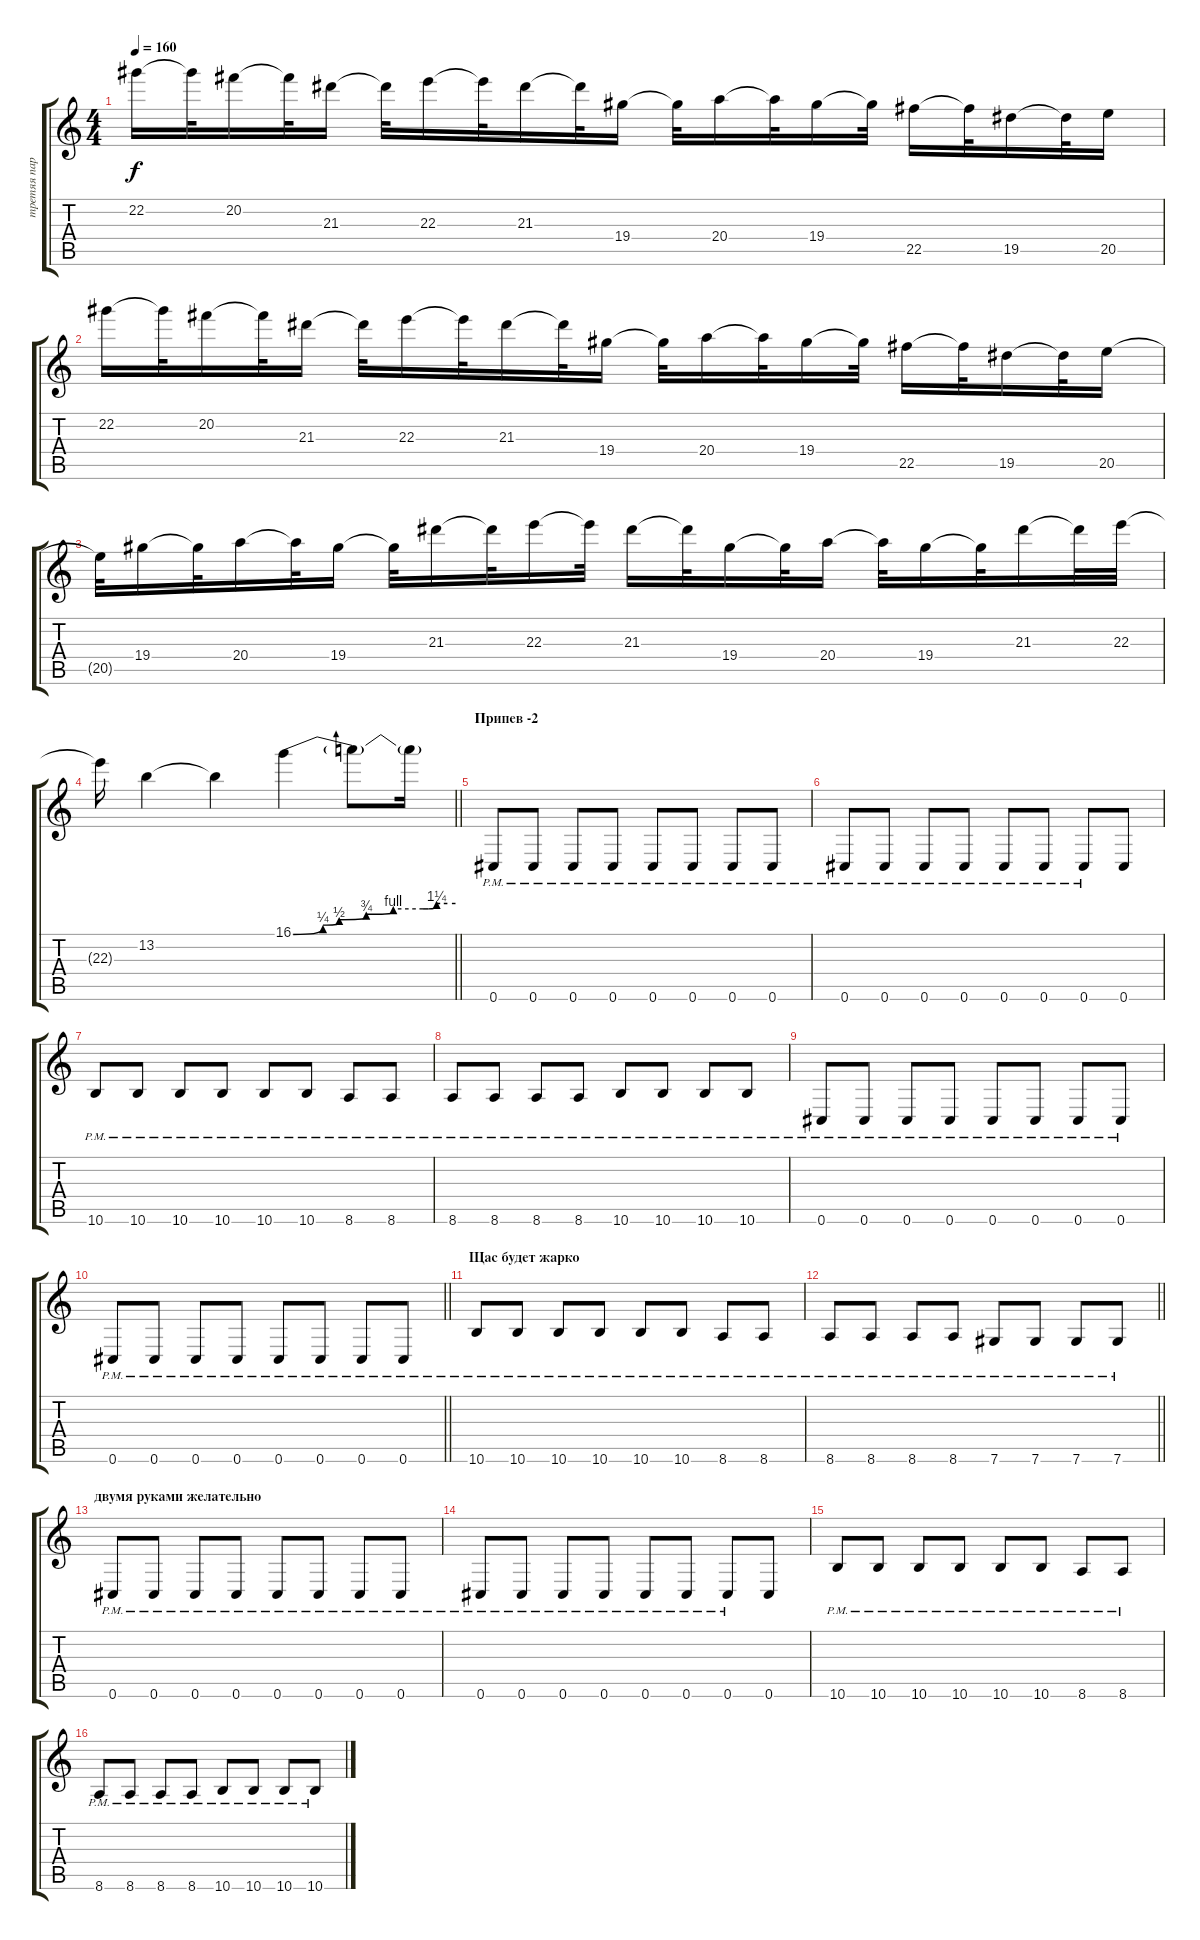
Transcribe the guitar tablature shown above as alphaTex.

\track ("третяя партия , оно же СОЛО" "третяя пар") {instrument distortionguitar}
\staff {score tabs}
\tuning (Eb4 Bb3 Gb3 Db3 Ab2 Db2) {hide}
\ts (4 4)
\tempo 160
\clef g2
\ks c
22.2.16{dy f} 22.2{t}.32 20.2.16 20.2{t}.32 21.3.16 21.3{t}.32 22.3.16 22.3{t}.32 21.3.16 21.3{t}.32 19.4.16 19.4{t}.32 20.4.16 20.4{t}.32 19.4.16 19.4{t}.32 22.5.16 22.5{t}.32 19.5.16 19.5{t}.32 20.5.16 |
22.2.16 22.2{t}.32 20.2.16 20.2{t}.32 21.3.16 21.3{t}.32 22.3.16 22.3{t}.32 21.3.16 21.3{t}.32 19.4.16 19.4{t}.32 20.4.16 20.4{t}.32 19.4.16 19.4{t}.32 22.5.16 22.5{t}.32 19.5.16 19.5{t}.32 20.5.16 |
20.5{t}.32 19.4.16 19.4{t}.32 20.4.16 20.4{t}.32 19.4.16 19.4{t}.32 21.3.16 21.3{t}.32 22.3.16 22.3{t}.32 21.3.16 21.3{t}.32 19.4.16 19.4{t}.32 20.4.16 20.4{t}.32 19.4.16 19.4{t}.32 21.3.16 21.3{t}.32 22.3.32 |
\barLineRight lightlight
22.3{t}.16 13.2.4 13.2{t}.4 16.1{be (custom 0 0 11 1 17 2 27 3 37 4 48 4 50 4 53 5 57 5 60 5)}.4 16.1{t}.8 16.1{t}.16 |
\section ("" "Припев -2")
0.6{pm}.8 0.6{pm}.8 0.6{pm}.8 0.6{pm}.8 0.6{pm}.8 0.6{pm}.8 0.6{pm}.8 0.6{pm}.8 |
0.6{pm}.8 0.6{pm}.8 0.6{pm}.8 0.6{pm}.8 0.6{pm}.8 0.6{pm}.8 0.6{pm}.8 0.6.8 |
10.6{pm}.8 10.6{pm}.8 10.6{pm}.8 10.6{pm}.8 10.6{pm}.8 10.6{pm}.8 8.6{pm}.8 8.6{pm}.8 |
8.6{pm}.8 8.6{pm}.8 8.6{pm}.8 8.6{pm}.8 10.6{pm}.8 10.6{pm}.8 10.6{pm}.8 10.6{pm}.8 |
0.6{pm}.8 0.6{pm}.8 0.6{pm}.8 0.6{pm}.8 0.6{pm}.8 0.6{pm}.8 0.6{pm}.8 0.6{pm}.8 |
\barLineRight lightlight
0.6{pm}.8 0.6{pm}.8 0.6{pm}.8 0.6{pm}.8 0.6{pm}.8 0.6{pm}.8 0.6{pm}.8 0.6{pm}.8 |
\section ("" "Щас будет жарко")
10.6{pm}.8 10.6{pm}.8 10.6{pm}.8 10.6{pm}.8 10.6{pm}.8 10.6{pm}.8 8.6{pm}.8 8.6{pm}.8 |
\barLineRight lightlight
8.6{pm}.8 8.6{pm}.8 8.6{pm}.8 8.6{pm}.8 7.6{pm}.8 7.6{pm}.8 7.6{pm}.8 7.6{pm}.8 |
\section ("" "двумя руками желательно")
0.6{pm}.8 0.6{pm}.8 0.6{pm}.8 0.6{pm}.8 0.6{pm}.8 0.6{pm}.8 0.6{pm}.8 0.6{pm}.8 |
0.6{pm}.8 0.6{pm}.8 0.6{pm}.8 0.6{pm}.8 0.6{pm}.8 0.6{pm}.8 0.6{pm}.8 0.6.8 |
10.6{pm}.8 10.6{pm}.8 10.6{pm}.8 10.6{pm}.8 10.6{pm}.8 10.6{pm}.8 8.6{pm}.8 8.6{pm}.8 |
8.6{pm}.8 8.6{pm}.8 8.6{pm}.8 8.6{pm}.8 10.6{pm}.8 10.6{pm}.8 10.6{pm}.8 10.6{pm}.8
